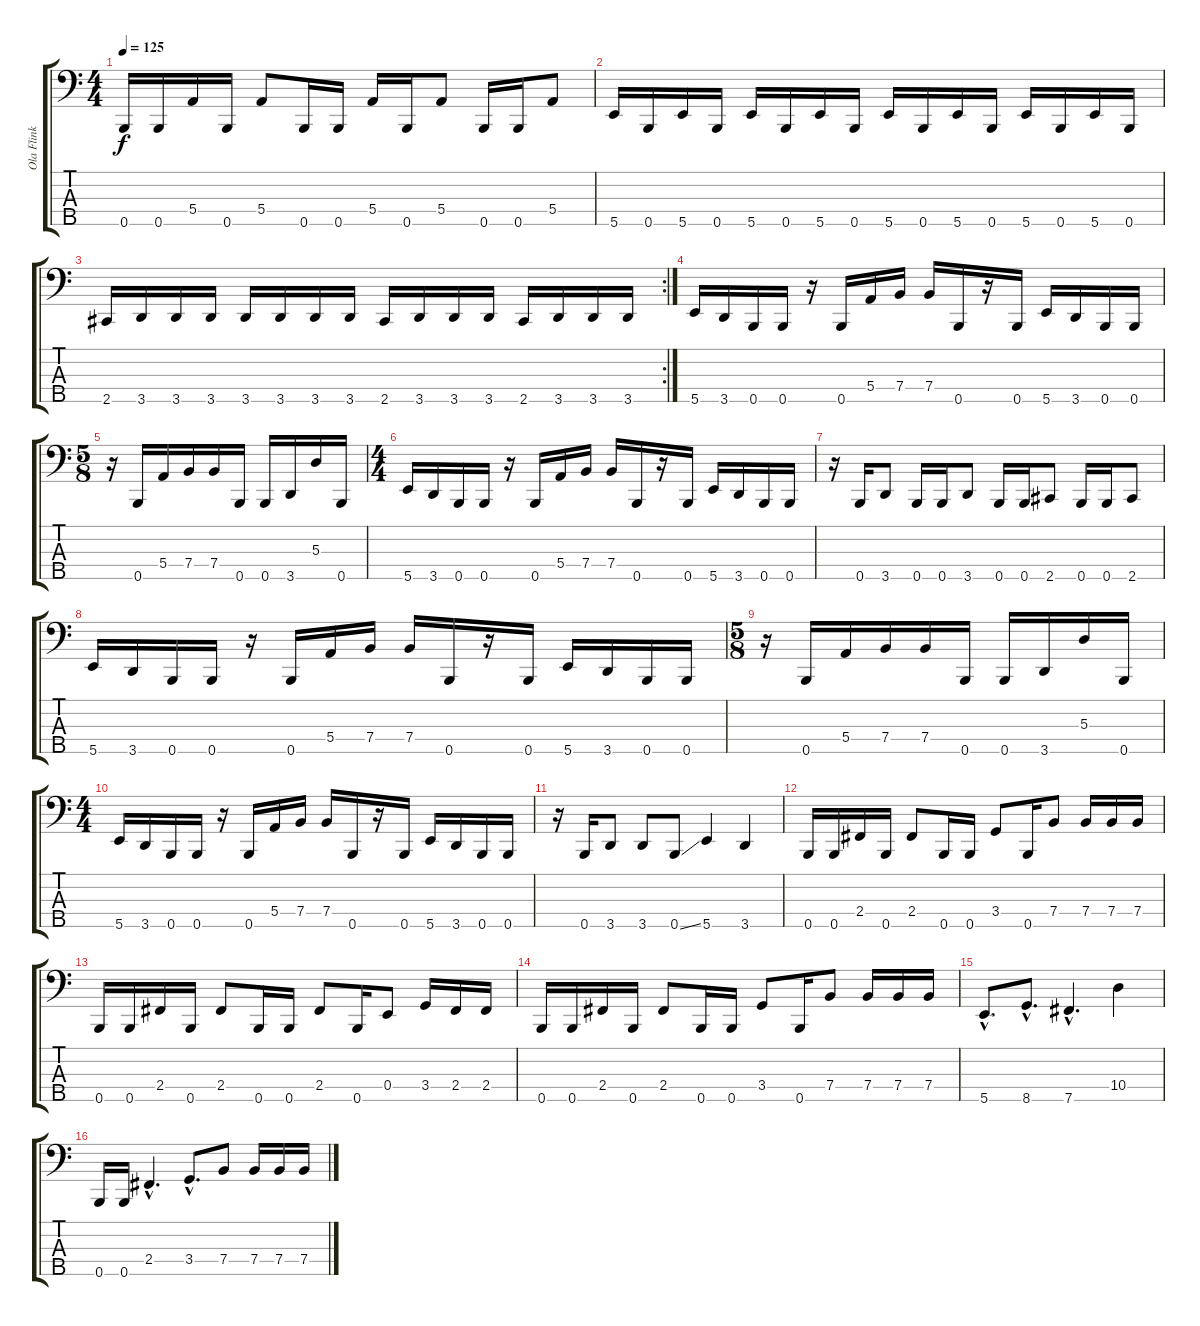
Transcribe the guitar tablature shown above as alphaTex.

\track ("Ola Flink" "Ola Flink") {instrument electricbasspick}
\staff {score tabs}
\tuning (G2 D2 A1 E1 B0) {hide}
\ts (4 4)
\tempo 125
\clef f4
\ks c
0.5.16{dy f} 0.5.16 5.4.16 0.5.16 5.4.8 0.5.16 0.5.16 5.4.16 0.5.16 5.4.8 0.5.16 0.5.16 5.4.8 |
5.5.16 0.5.16 5.5.16 0.5.16 5.5.16 0.5.16 5.5.16 0.5.16 5.5.16 0.5.16 5.5.16 0.5.16 5.5.16 0.5.16 5.5.16 0.5.16 |
\rc 2
2.5.16 3.5.16 3.5.16 3.5.16 3.5.16 3.5.16 3.5.16 3.5.16 2.5.16 3.5.16 3.5.16 3.5.16 2.5.16 3.5.16 3.5.16 3.5.16 |
5.5.16 3.5.16 0.5.16 0.5.16 r.16 0.5.16 5.4.16 7.4.16 7.4.16 0.5.16 r.16 0.5.16 5.5.16 3.5.16 0.5.16 0.5.16 |
\ts (5 8)
r.16 0.5.16 5.4.16 7.4.16 7.4.16 0.5.16 0.5.16 3.5.16 5.3.16 0.5.16 |
\ts (4 4)
5.5.16 3.5.16 0.5.16 0.5.16 r.16 0.5.16 5.4.16 7.4.16 7.4.16 0.5.16 r.16 0.5.16 5.5.16 3.5.16 0.5.16 0.5.16 |
r.16 0.5.16 3.5.8 0.5.16 0.5.16 3.5.8 0.5.16 0.5.16 2.5.8 0.5.16 0.5.16 2.5.8 |
5.5.16 3.5.16 0.5.16 0.5.16 r.16 0.5.16 5.4.16 7.4.16 7.4.16 0.5.16 r.16 0.5.16 5.5.16 3.5.16 0.5.16 0.5.16 |
\ts (5 8)
r.16 0.5.16 5.4.16 7.4.16 7.4.16 0.5.16 0.5.16 3.5.16 5.3.16 0.5.16 |
\ts (4 4)
5.5.16 3.5.16 0.5.16 0.5.16 r.16 0.5.16 5.4.16 7.4.16 7.4.16 0.5.16 r.16 0.5.16 5.5.16 3.5.16 0.5.16 0.5.16 |
r.16 0.5.16 3.5.8 3.5.8 0.5{ss}.8 5.5.4 3.5.4 |
0.5.16 0.5.16 2.4.16 0.5.16 2.4.8 0.5.16 0.5.16 3.4.8 0.5.16 7.4.8 7.4.16 7.4.16 7.4.16 |
0.5.16 0.5.16 2.4.16 0.5.16 2.4.8 0.5.16 0.5.16 2.4.8 0.5.16 0.4.8 3.4.16 2.4.16 2.4.16 |
0.5.16 0.5.16 2.4.16 0.5.16 2.4.8 0.5.16 0.5.16 3.4.8 0.5.16 7.4.8 7.4.16 7.4.16 7.4.16 |
5.5{hac}.8{d} 8.5{hac}.8{d} 7.5{hac}.4{d} 10.4.4 |
0.5.16 0.5.16 2.4{hac}.4{d} 3.4{hac}.8{d} 7.4.8 7.4.16 7.4.16 7.4.16
